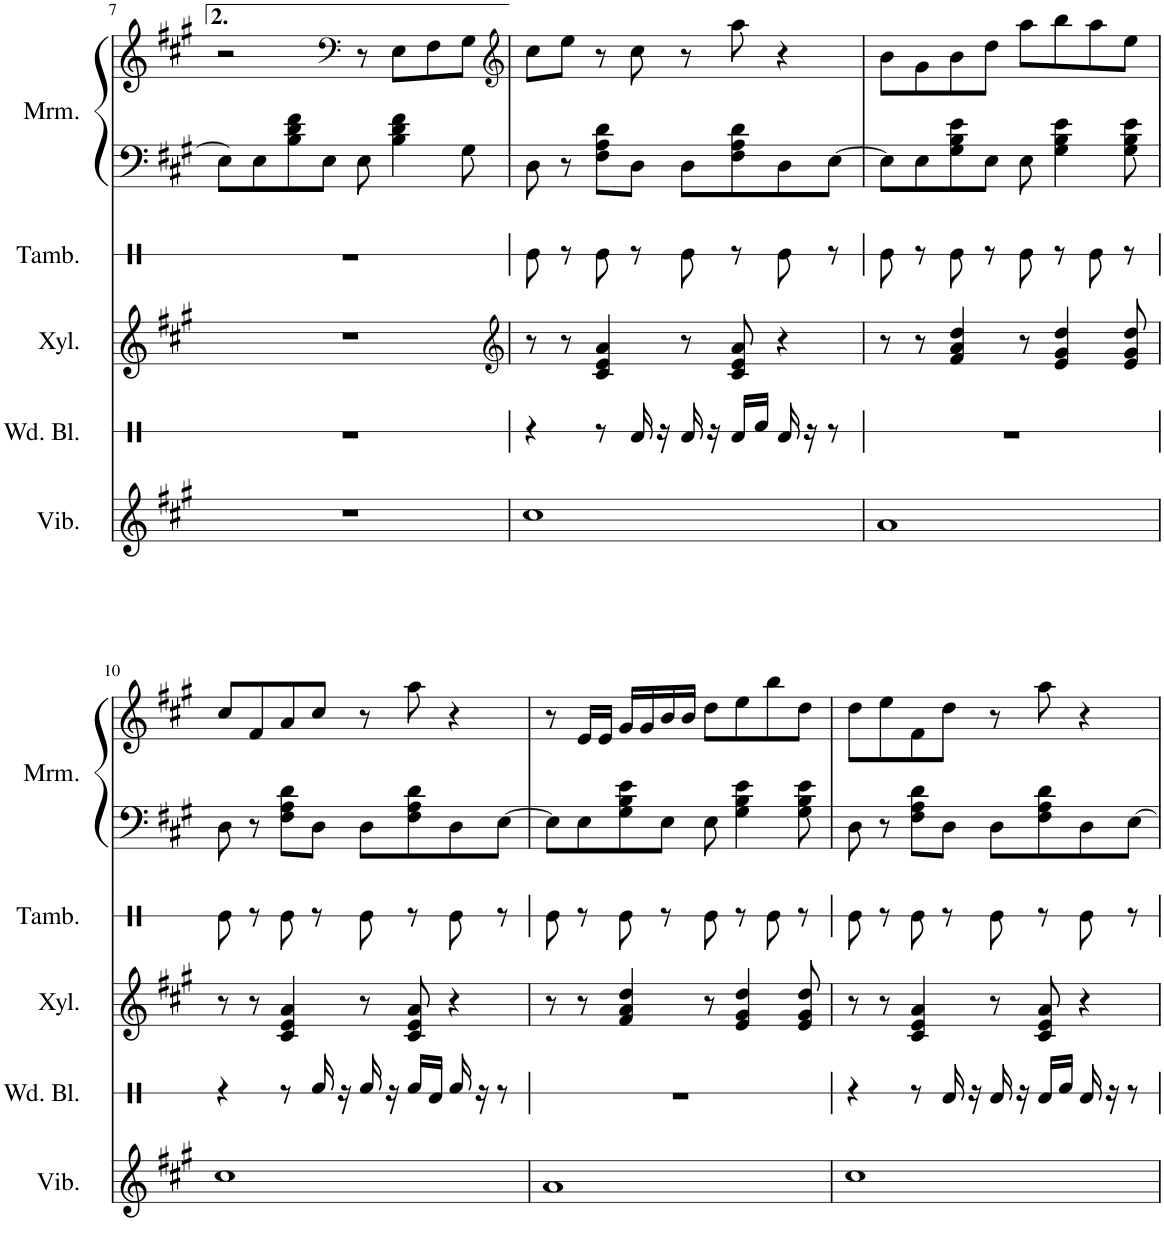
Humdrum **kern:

**kern	**kern	**kern	**kern	**kern	**kern
*part5	*part4	*part3	*part2	*part1	*part1
*staff6	*staff5	*staff4	*staff3	*staff2	*staff1
*I"Vibraphone	*I"Wood Blocks	*I"Xylophone	*I"Tambourine	*I"Marimba	*
*I'Vib.	*I'Wd. Bl.	*I'Xyl.	*I'Tamb.	*I'Mrm.	*
!!LO:PB:g=z
*clefG2	*clefX	*clefG2	*clefX	*clefF4	*clefG2
*	*	*Trd-7c-12	*	*	*
*k[f#c#g#]	*k[]	*k[f#c#g#]	*k[]	*k[f#c#g#]	*k[f#c#g#]
*M4/4	*M4/4	*M4/4	*M4/4	*M4/4	*M4/4
=7	=7	=7	=7	=7	=7
1r	1r	1r	1r	[8E\L	2r
.	.	.	.	8E\]	.
.	.	.	.	8B\ 8d\ 8f#\	.
.	.	.	.	8E\J	.
*	*	*	*	*	*clefF4
.	.	.	.	8E\	8r
.	.	.	.	4B\ 4d\ 4f#\	8E\L
.	.	.	.	.	8F#\
.	.	.	.	8G#\	8G#\J
=8	=8	=8	=8	=8	=8
*	*	*clefG2	*	*	*clefG2
1cc#	4r	8r	8Re\	8D\	8cc#\L
.	.	8r	8r	8r	8ee\J
.	8r	4c#/ 4e/ 4a/	8Re\	8F#\ 8A\ 8d\L	8r
.	16Rd/	.	8r	8D\J	8cc#\
.	16r	.	.	.	.
.	16Rd/	8r	8Re\	8D\L	8r
.	16r	.	.	.	.
.	16Rd/LL	8c#/ 8e/ 8a/	8r	8F#\ 8A\ 8d\	8aa\
.	16Rf/JJ	.	.	.	.
.	16Rd/	4r	8Re\	8D\	4r
.	16r	.	.	.	.
.	8r	.	8r	[8E\J	.
=9	=9	=9	=9	=9	=9
1a	1r	8r	8Re\	8E\L]	8b\L
.	.	8r	8r	8E\	8g#\
.	.	4f#/ 4a/ 4dd/	8Re\	8G#\ 8B\ 8e\	8b\
.	.	.	8r	8E\J	8dd\J
.	.	8r	8Re\	8E\	8aa\L
.	.	4e/ 4g#/ 4dd/	8r	4G#\ 4B\ 4e\	8bb\
.	.	.	8Re\	.	8aa\
.	.	8e/ 8g#/ 8dd/	8r	8G#\ 8B\ 8e\	8ee\J
!!LO:LB:g=z
=10	=10	=10	=10	=10	=10
1cc#	4r	8r	8Re\	8D\	8cc#/L
.	.	8r	8r	8r	8f#/
.	8r	4c#/ 4e/ 4a/	8Re\	8F#\ 8A\ 8d\L	8a/
.	16Rf/	.	8r	8D\J	8cc#/J
.	16r	.	.	.	.
.	16Rf/	8r	8Re\	8D\L	8r
.	16r	.	.	.	.
.	16Rf/LL	8c#/ 8e/ 8a/	8r	8F#\ 8A\ 8d\	8aa\
.	16Rd/JJ	.	.	.	.
.	16Rf/	4r	8Re\	8D\	4r
.	16r	.	.	.	.
.	8r	.	8r	[8E\J	.
=11	=11	=11	=11	=11	=11
1a	1r	8r	8Re\	8E\L]	8r
.	.	8r	8r	8E\	16e/LL
.	.	.	.	.	16e/JJ
.	.	4f#/ 4a/ 4dd/	8Re\	8G#\ 8B\ 8e\	16g#/LL
.	.	.	.	.	16g#/
.	.	.	8r	8E\J	16b/
.	.	.	.	.	16b/JJ
.	.	8r	8Re\	8E\	8dd\L
.	.	4e/ 4g#/ 4dd/	8r	4G#\ 4B\ 4e\	8ee\
.	.	.	8Re\	.	8bb\
.	.	8e/ 8g#/ 8dd/	8r	8G#\ 8B\ 8e\	8dd\J
=12	=12	=12	=12	=12	=12
1cc#	4r	8r	8Re\	8D\	8dd\L
.	.	8r	8r	8r	8ee\
.	8r	4c#/ 4e/ 4a/	8Re\	8F#\ 8A\ 8d\L	8f#\
.	16Rd/	.	8r	8D\J	8dd\J
.	16r	.	.	.	.
.	16Rd/	8r	8Re\	8D\L	8r
.	16r	.	.	.	.
.	16Rd/LL	8c#/ 8e/ 8a/	8r	8F#\ 8A\ 8d\	8aa\
.	16Rf/JJ	.	.	.	.
.	16Rd/	4r	8Re\	8D\	4r
.	16r	.	.	.	.
.	8r	.	8r	[8E\J	.
=	=	=	=	=	=
*-	*-	*-	*-	*-	*-
